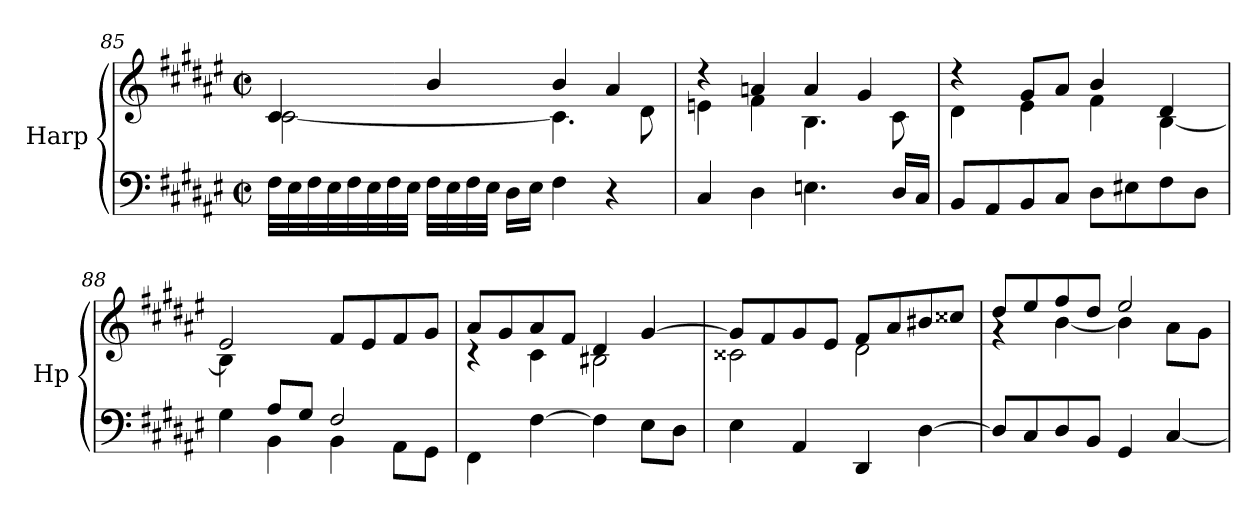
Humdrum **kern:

**kern	**kern
*part1	*part1
*staff2	*staff1
*I"Harp	*
*I'Hp	*
!!LO:LB:g=z
*clefF4	*clefG2
*k[f#c#g#d#a#e#]	*k[f#c#g#d#a#e#]
*M2/2	*M2/2
*met(c|)	*met(c|)
=85	=85
*	*^
32F#\LLL	4c#/	[2c#\
32E#\	.	.
32F#\	.	.
32E#\	.	.
32F#\	.	.
32E#\	.	.
32F#\	.	.
32E#\JJJ	.	.
32F#\LLL	4b/	.
32E#\	.	.
32F#\	.	.
32E#\JJJ	.	.
16D#\LL	.	.
16E#\JJ	.	.
4F#\	4b/	4.c#\]
4r	4a#/	.
.	.	8d#\
=86	=86	=86
4C#/	4r	4en\
4D#\	4an/	4f#\
4.En\	4a/	4.B\
.	4g#/	.
16D#/LL	.	8c#\
16C#/JJ	.	.
=87	=87	=87
8BB/L	4r	4d#\
8AA#/	.	.
8BB/	8g#/L	4e#\
8C#/J	8a#/J	.
8D#\L	4b/	4f#\
8E#X\	.	.
8F#\	4d#/	[4B\
8D#\J	.	.
=88	=88	=88
*^	*	*
4ryy	4G#\	2e#/	4B\]
8A#/L	4BB\	.	2.ryy
8G#/J	.	.	.
2F#/	4BB\	8f#/L	.
.	.	8e#/	.
.	8AA#\L	8f#/	.
.	8GG#\J	8g#/J	.
*v	*v	*	*
!!LO:LB:g=z	!!
=89	=89	=89
4FF#\	8a#/L	4rc
.	8g#/	.
[4F#\	8a#/	4c#\
.	8f#/J	.
4F#\]	4d#/	2B#X\
8E#\L	[4g#/	.
8D#\J	.	.
=90	=90	=90
4E#\	8g#/L]	2c##X\
.	8f#/	.
4AA#/	8g#/	.
.	8e#/J	.
4DD#/	8f#/L	2d#\
.	8a#/	.
[4D#\	8b#X/	.
.	8cc##X/J	.
=91	=91	=91
8D#/L]	8dd#/L	4rg
8C#/	8ee#/	.
8D#/	8ff#/	[4b\
8BB/J	8dd#/J	.
4GG#/	2ee#/	4b\]
[4C#/	.	8a#\L
.	.	8g#\J
*	*v	*v
=	=
*-	*-
